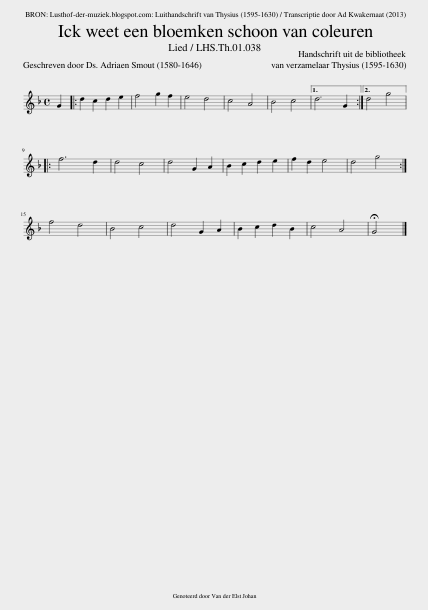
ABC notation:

X:1
L:1/8
M:4/4
I:linebreak $
K:F
V:1 treble
V:1
 G2 |: d2 c2 d2 e2 | f4 g2 f2 | e4 d4 | c4 A4 | %5
 B4 c4 |1 d6 G2 :|2 d4 g4 |:$ f6 d2 | d4 c4 | %10
 d4 G2 A2 | B2 c2 d2 e2 | f2 d2 e4 | d4 g4 :|$ f4 d4 | %15
 B4 c4 | d4 G2 A2 | B2 c2 d2 B2 | c4 A4 | !fermata!G4 |] %20
